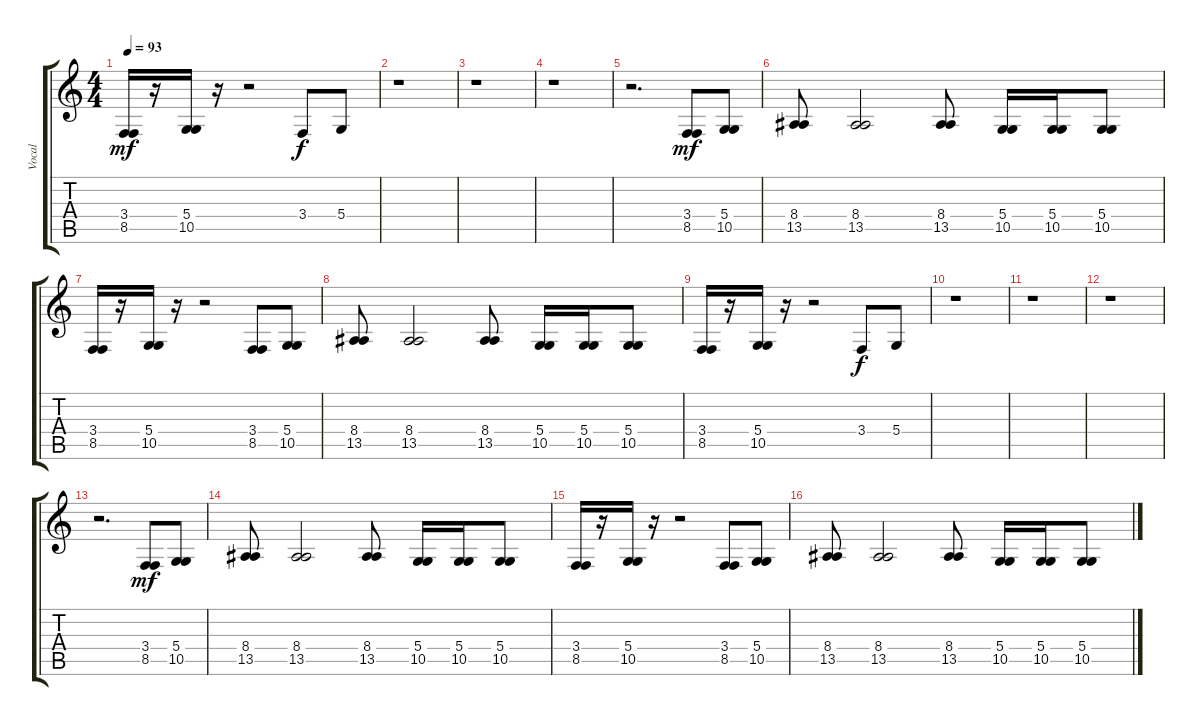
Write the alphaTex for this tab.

\track ("Vocal" "Vocal") {instrument lead2sawtooth}
\staff {score tabs}
\tuning (E4 B3 G3 D3 A2 E2) {hide}
\ts (4 4)
\tempo 93
\clef g2
\ks c
(3.4 8.5).16{dy mf} r.16 (5.4 10.5).16 r.16 r.2 3.4.8{dy f} 5.4.8 |
r.1 |
r.1 |
r.1 |
r.2{d} (3.4 8.5).8{dy mf} (5.4 10.5).8 |
(8.4 13.5).8 (8.4 13.5).2 (8.4 13.5).8 (5.4 10.5).16 (5.4 10.5).16 (5.4 10.5).8 |
(3.4 8.5).16 r.16 (5.4 10.5).16 r.16 r.2 (3.4 8.5).8 (5.4 10.5).8 |
(8.4 13.5).8 (8.4 13.5).2 (8.4 13.5).8 (5.4 10.5).16 (5.4 10.5).16 (5.4 10.5).8 |
(3.4 8.5).16 r.16 (5.4 10.5).16 r.16 r.2 3.4.8{dy f} 5.4.8 |
r.1 |
r.1 |
r.1 |
r.2{d} (3.4 8.5).8{dy mf} (5.4 10.5).8 |
(8.4 13.5).8 (8.4 13.5).2 (8.4 13.5).8 (5.4 10.5).16 (5.4 10.5).16 (5.4 10.5).8 |
(3.4 8.5).16 r.16 (5.4 10.5).16 r.16 r.2 (3.4 8.5).8 (5.4 10.5).8 |
(8.4 13.5).8 (8.4 13.5).2 (8.4 13.5).8 (5.4 10.5).16 (5.4 10.5).16 (5.4 10.5).8
